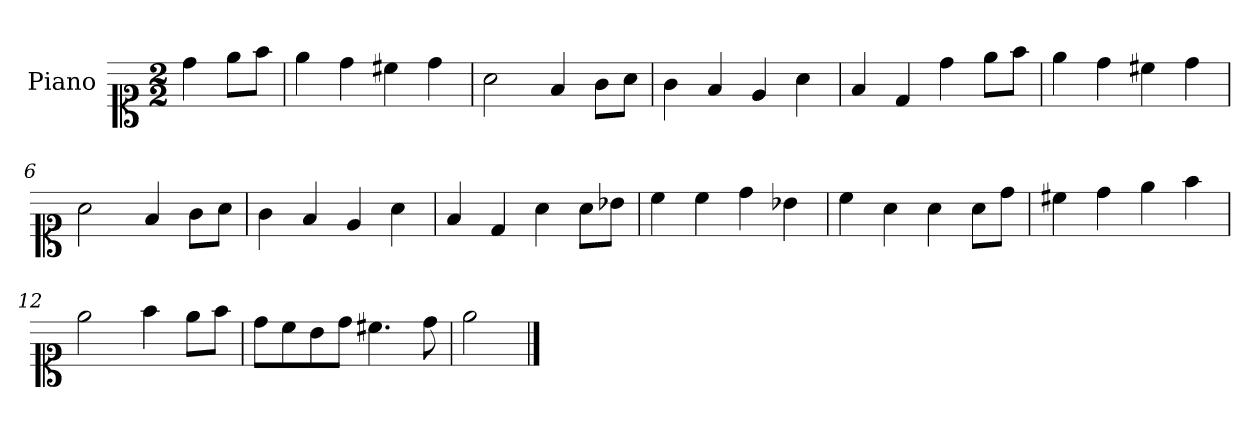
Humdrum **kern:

**kern
*part1
*staff1
*I"Piano
*I'Pno.
*clefC1
*k[]
*M2/2
=
4dd\
8ee\L
8ff\J
=1
4ee\
4dd\
4cc#X\
4dd\
=2
2a\
4f/
8g\L
8a\J
=3
4g\
4f/
4e/
4a\
=4
4f/
4d/
4dd\
8ee\L
8ff\J
=5
4ee\
4dd\
4cc#X\
4dd\
=6
2a\
4f/
8g\L
8a\J
=7
4g\
4f/
4e/
4a\
=8
4f/
4d/
4a\
8a\L
8b-X\J
=9
4cc\
4cc\
4dd\
4b-X\
=10
4cc\
4a\
4a\
8a\L
8dd\J
=11
4cc#X\
4dd\
4ee\
4ff\
=12
2ee\
4ff\
8ee\L
8ff\J
=13
8dd\L
8cc\
8b\
8dd\J
4.cc#X\
8dd\
=14
2ee\
==
*-
